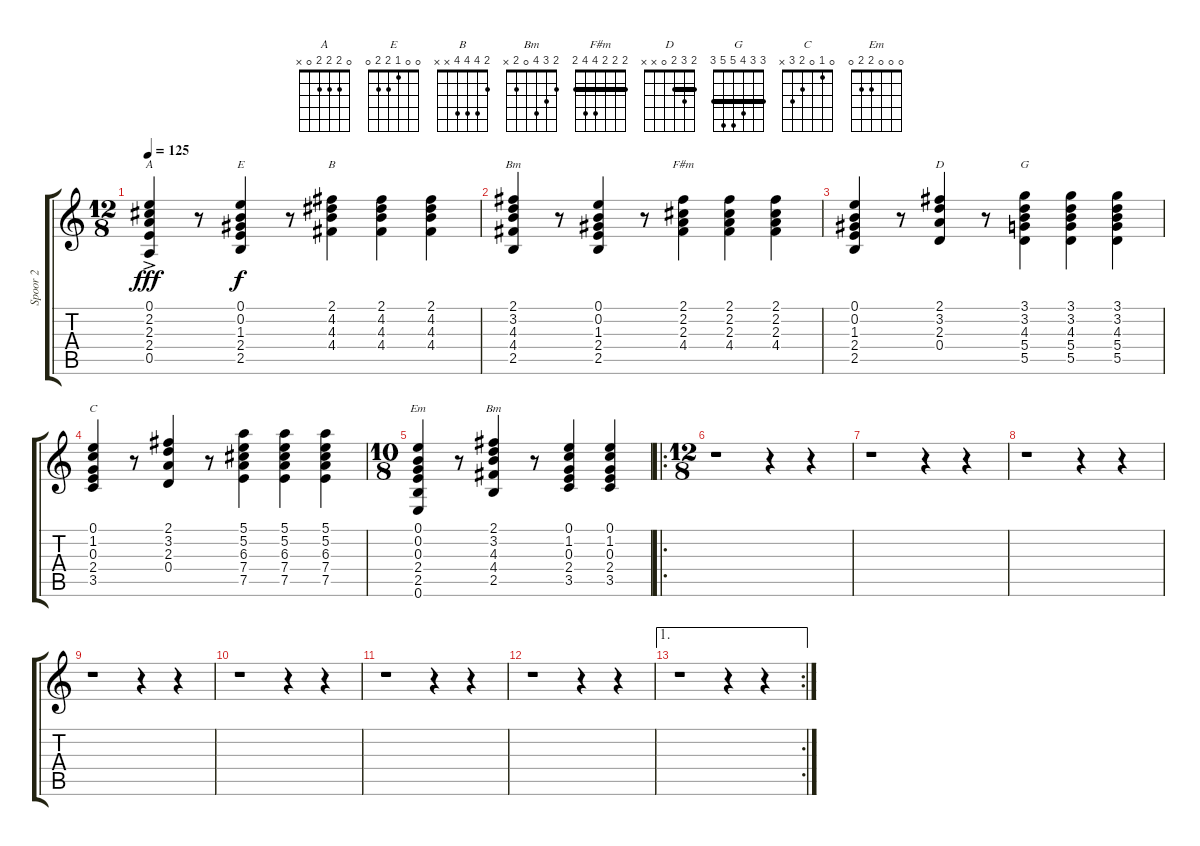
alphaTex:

\track ("Spoor 2" "Spoor 2") {instrument acousticguitarsteel}
\staff {score tabs}
\tuning (E4 B3 G3 D3 A2 E2) {hide}
\chord ("A" 0 2 2 2 0 x)
\chord ("E" 0 0 1 2 2 0)
\chord ("B" 2 4 4 4 x x)
\chord ("Bm" 2 3 4 4 2 x) {barre 2}
\chord ("F#m" 2 2 2 4 4 2) {barre 2}
\chord ("D" 2 3 2 0 x x) {barre 2}
\chord ("G" 3 3 4 5 5 3) {barre 3}
\chord ("C" 0 1 0 2 3 x)
\chord ("Em" 0 0 0 2 2 0)
\chord ("Bm" 2 3 4 0 2 x)
\ts (12 8)
\tempo 125
\clef g2
\ks c
(0.1 2.2 2.3 2.4{ac} 0.5).4{ch "A" dy fff instrument acousticguitarsteel} r.8 (0.1 0.2 1.3 2.4 2.5).4{ch "E" dy f} r.8 (2.1 4.2 4.3 4.4).4{ch "B"} (2.1 4.2 4.3 4.4).4 (2.1 4.2 4.3 4.4).4 |
(2.1 3.2 4.3 4.4 2.5).4{ch "Bm"} r.8 (0.1 0.2 1.3 2.4 2.5).4 r.8 (2.1 2.2 2.3 4.4).4{ch "F#m"} (2.1 2.2 2.3 4.4).4 (2.1 2.2 2.3 4.4).4 |
(0.1 0.2 1.3 2.4 2.5).4 r.8 (2.1 3.2 2.3 0.4).4{ch "D"} r.8 (3.1 3.2 4.3 5.4 5.5).4{ch "G"} (3.1 3.2 4.3 5.4 5.5).4 (3.1 3.2 4.3 5.4 5.5).4 |
(0.1 1.2 0.3 2.4 3.5).4{ch "C"} r.8 (2.1 3.2 2.3 0.4).4 r.8 (5.1 5.2 6.3 7.4 7.5).4 (5.1 5.2 6.3 7.4 7.5).4 (5.1 5.2 6.3 7.4 7.5).4 |
\ts (10 8)
(0.1 0.2 0.3 2.4 2.5 0.6).4{ch "Em"} r.8 (2.1 3.2 4.3 4.4 2.5).4{ch "Bm"} r.8 (0.1 1.2 0.3 2.4 3.5).4 (0.1 1.2 0.3 2.4 3.5).4 |
\ro
\ts (12 8)
r.1 r.4 r.4 |
r.1 r.4 r.4 |
r.1 r.4 r.4 |
r.1 r.4 r.4 |
r.1 r.4 r.4 |
r.1 r.4 r.4 |
r.1 r.4 r.4 |
\ae 1
\rc 2
r.1 r.4 r.4
